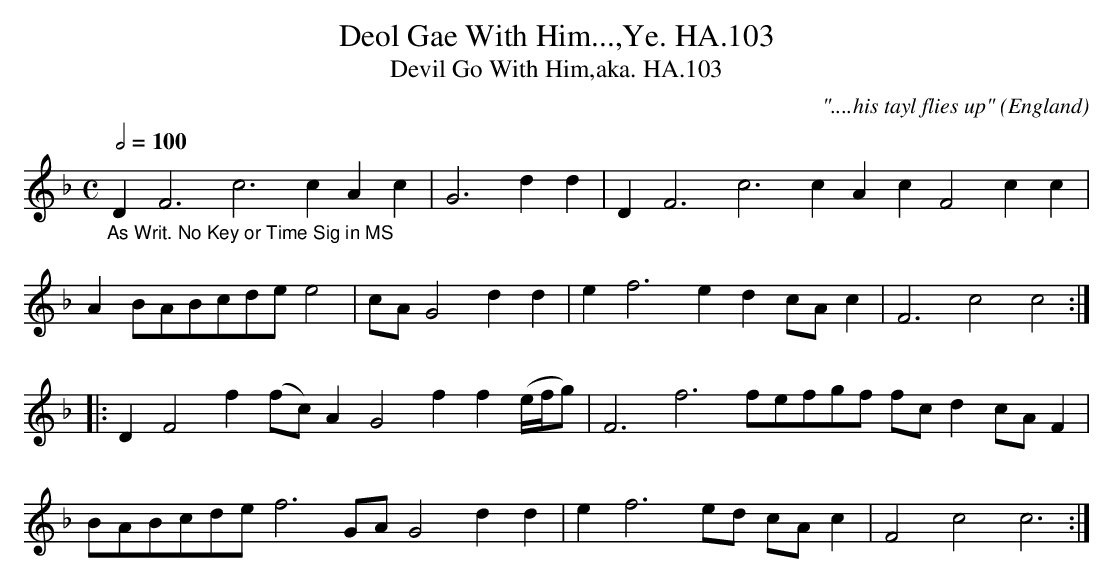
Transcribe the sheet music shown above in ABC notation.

X:1
T:Deol Gae With Him...,Ye. HA.103
T:Devil Go With Him,aka. HA.103
C:"....his tayl flies up"
L:1/4
M:C
O:England
Q:1/2=100
K:F
"_As Writ. No Key or Time Sig in MS"DF3c3cAc|G3dd|\
DF3c3cAcF2cc|!
AB/A/B/c/d/e/e2|c/A/G2dd|ef3edc/A/c|F3c2c2:|!
|:DF2f(f/c/) AG2ff(e/4f/4g/)|F3f3 f/e/f/g/f/ f/c/ dc/A/F|!
B/A/B/c/d/e/f3G/A/G2dd|ef3 e/d/ c/A/c|F2c2c3:|
